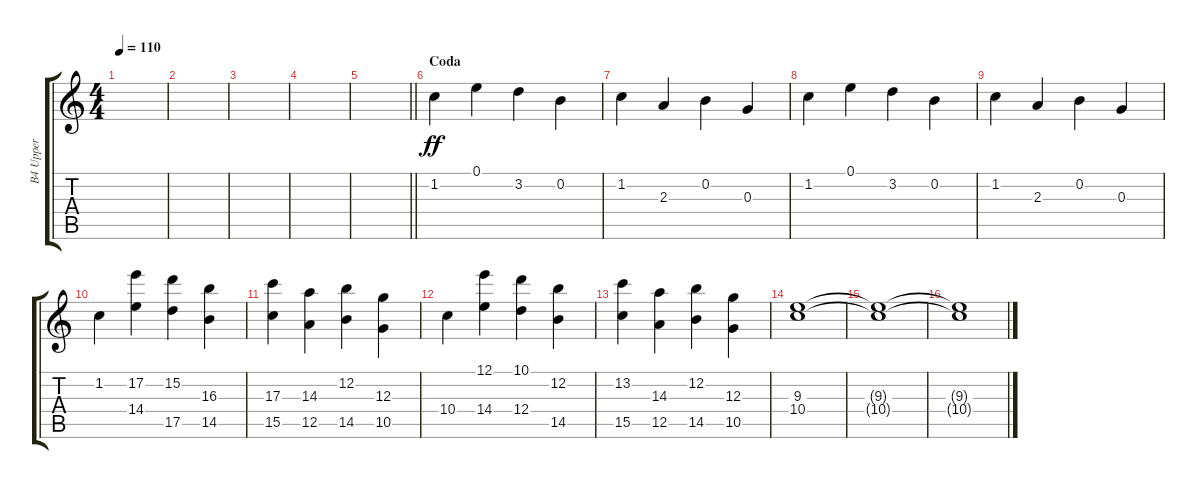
\track ("B4 Upper" "B4 Upper") {instrument rockorgan}
\staff {score tabs}
\tuning (E5 B4 G4 D4 A3 E3) {hide}
\ts (4 4)
\tempo 110
\clef g2
\ks c
|
|
|
|
\barLineRight lightlight
|
\section ("" "Coda")
1.2.4{dy ff} 0.1.4 3.2.4 0.2.4 |
1.2.4 2.3.4 0.2.4 0.3.4 |
1.2.4 0.1.4 3.2.4 0.2.4 |
1.2.4 2.3.4 0.2.4 0.3.4 |
1.2.4 (17.2 14.4).4 (15.2 17.5).4 (16.3 14.5).4 |
(17.3 15.5).4 (14.3 12.5).4 (12.2 14.5).4 (12.3 10.5).4 |
10.4.4 (12.1 14.4).4 (10.1 12.4).4 (12.2 14.5).4 |
(13.2 15.5).4 (14.3 12.5).4 (12.2 14.5).4 (12.3 10.5).4 |
(9.3 10.4).1 |
(9.3{t} 10.4{t}).1 |
(9.3{t} 10.4{t}).1
